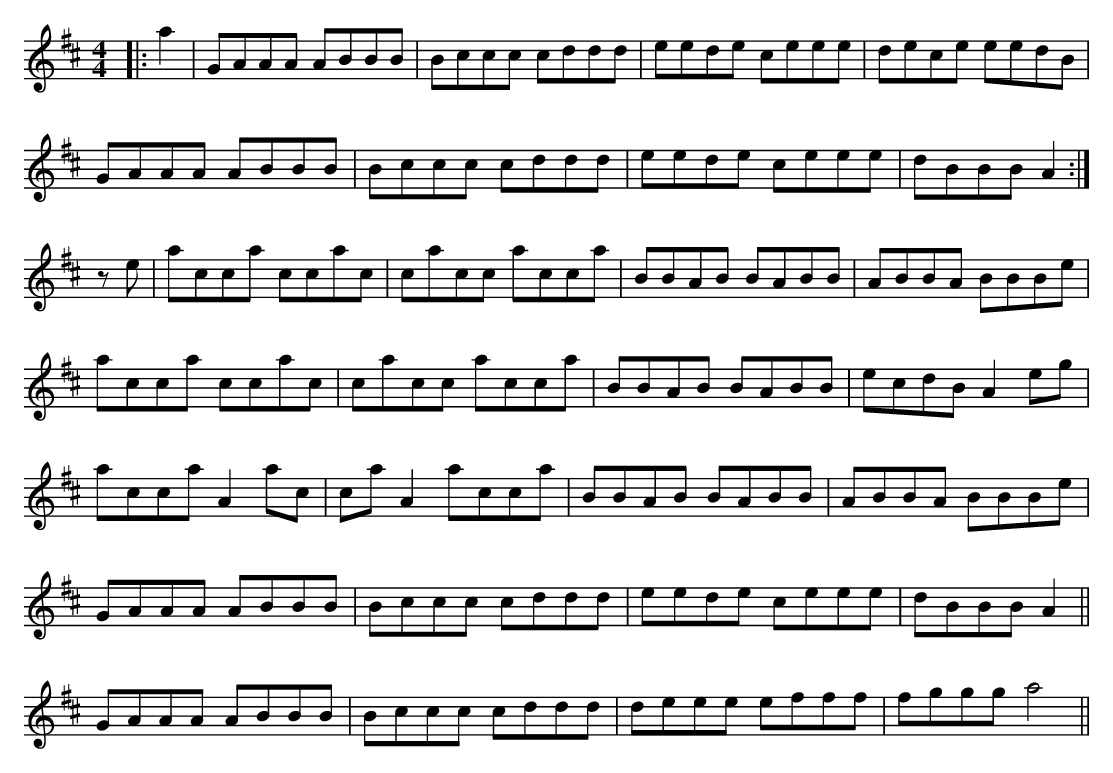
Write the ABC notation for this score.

X:1
M:4/4
K:Amix
|:a2|GAAA ABBB|Bccc cddd|eede ceee|dece eedB|
GAAA ABBB|Bccc cddd|eede ceee|dBBB A2:|
ze|acca ccac|cacc acca|BBAB BABB|ABBA BBBe|
acca ccac|cacc acca|BBAB BABB|ecdB A2 eg|
acca A2 ac|ca A2 acca|BBAB BABB|ABBA BBBe|
GAAA ABBB|Bccc cddd|eede ceee|dBBB A2||
GAAA ABBB|Bccc cddd|deee efff|fggg a4||
